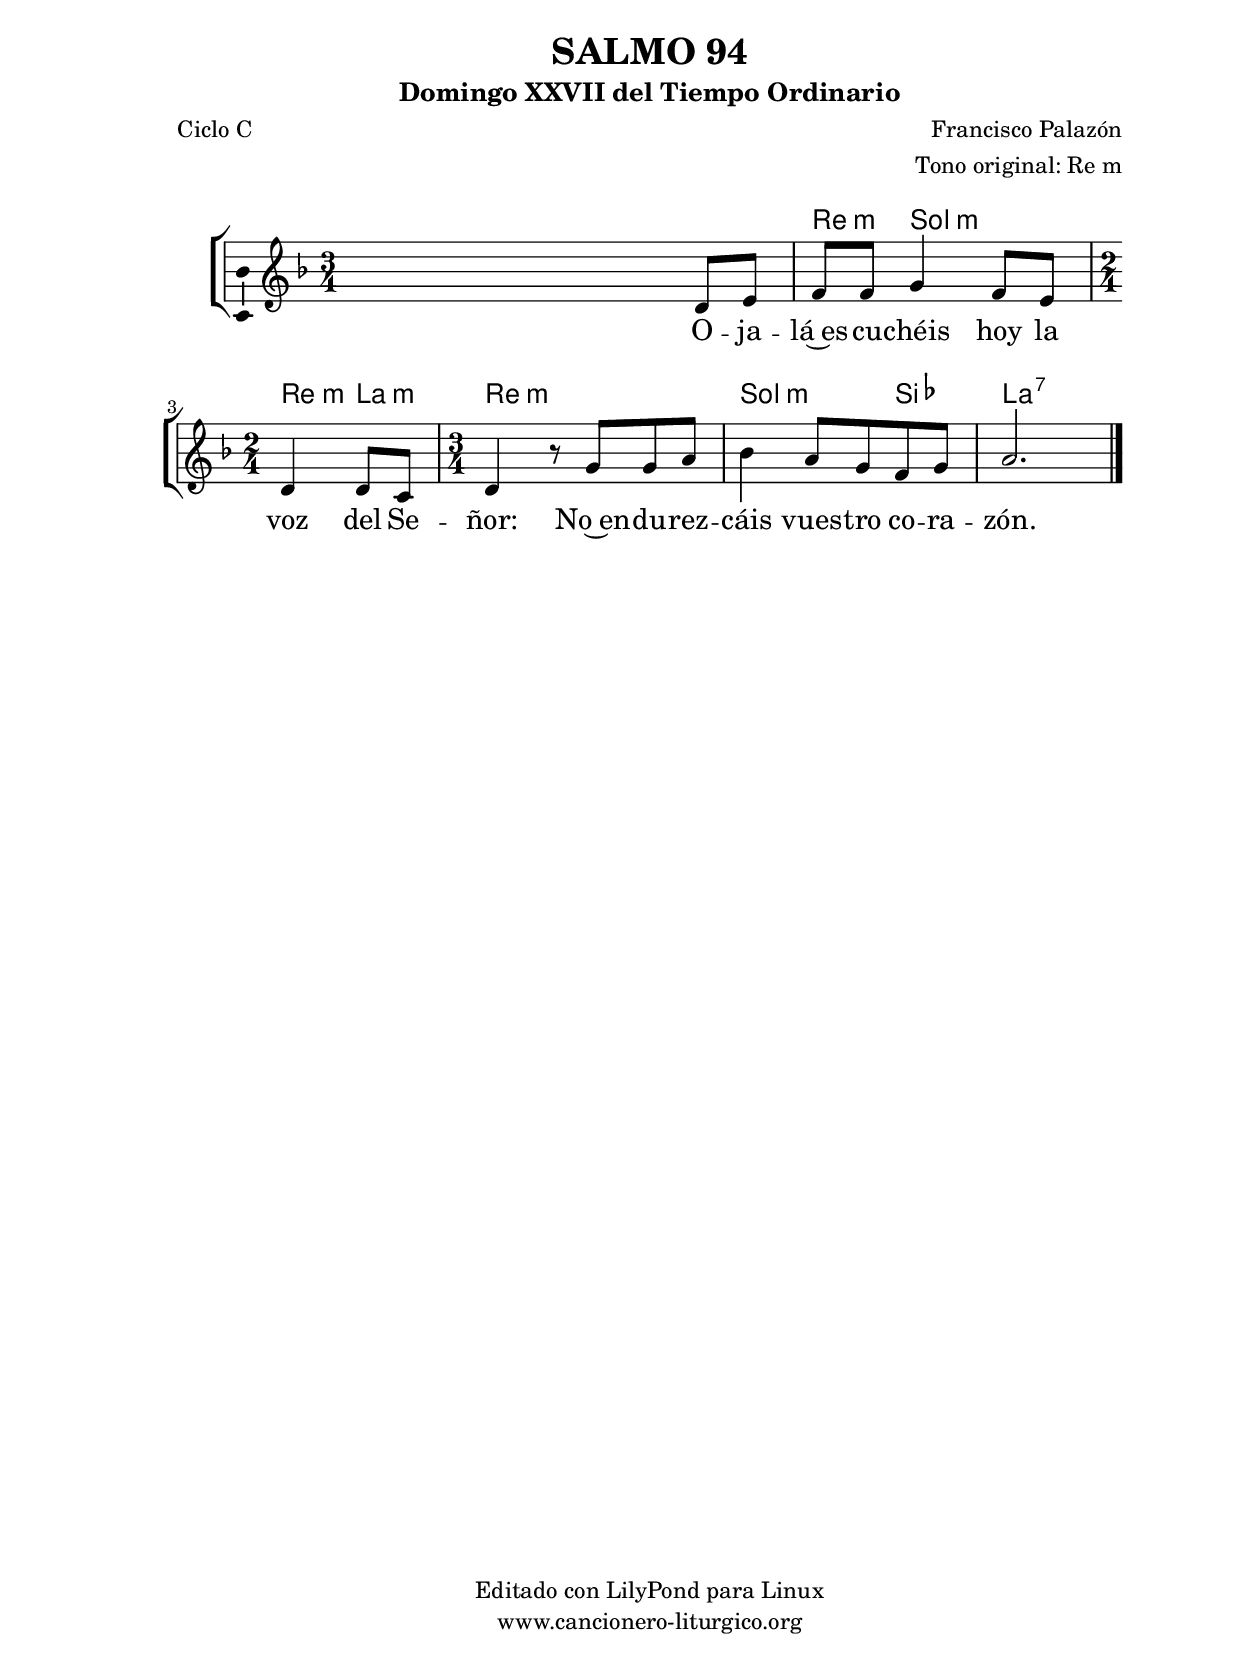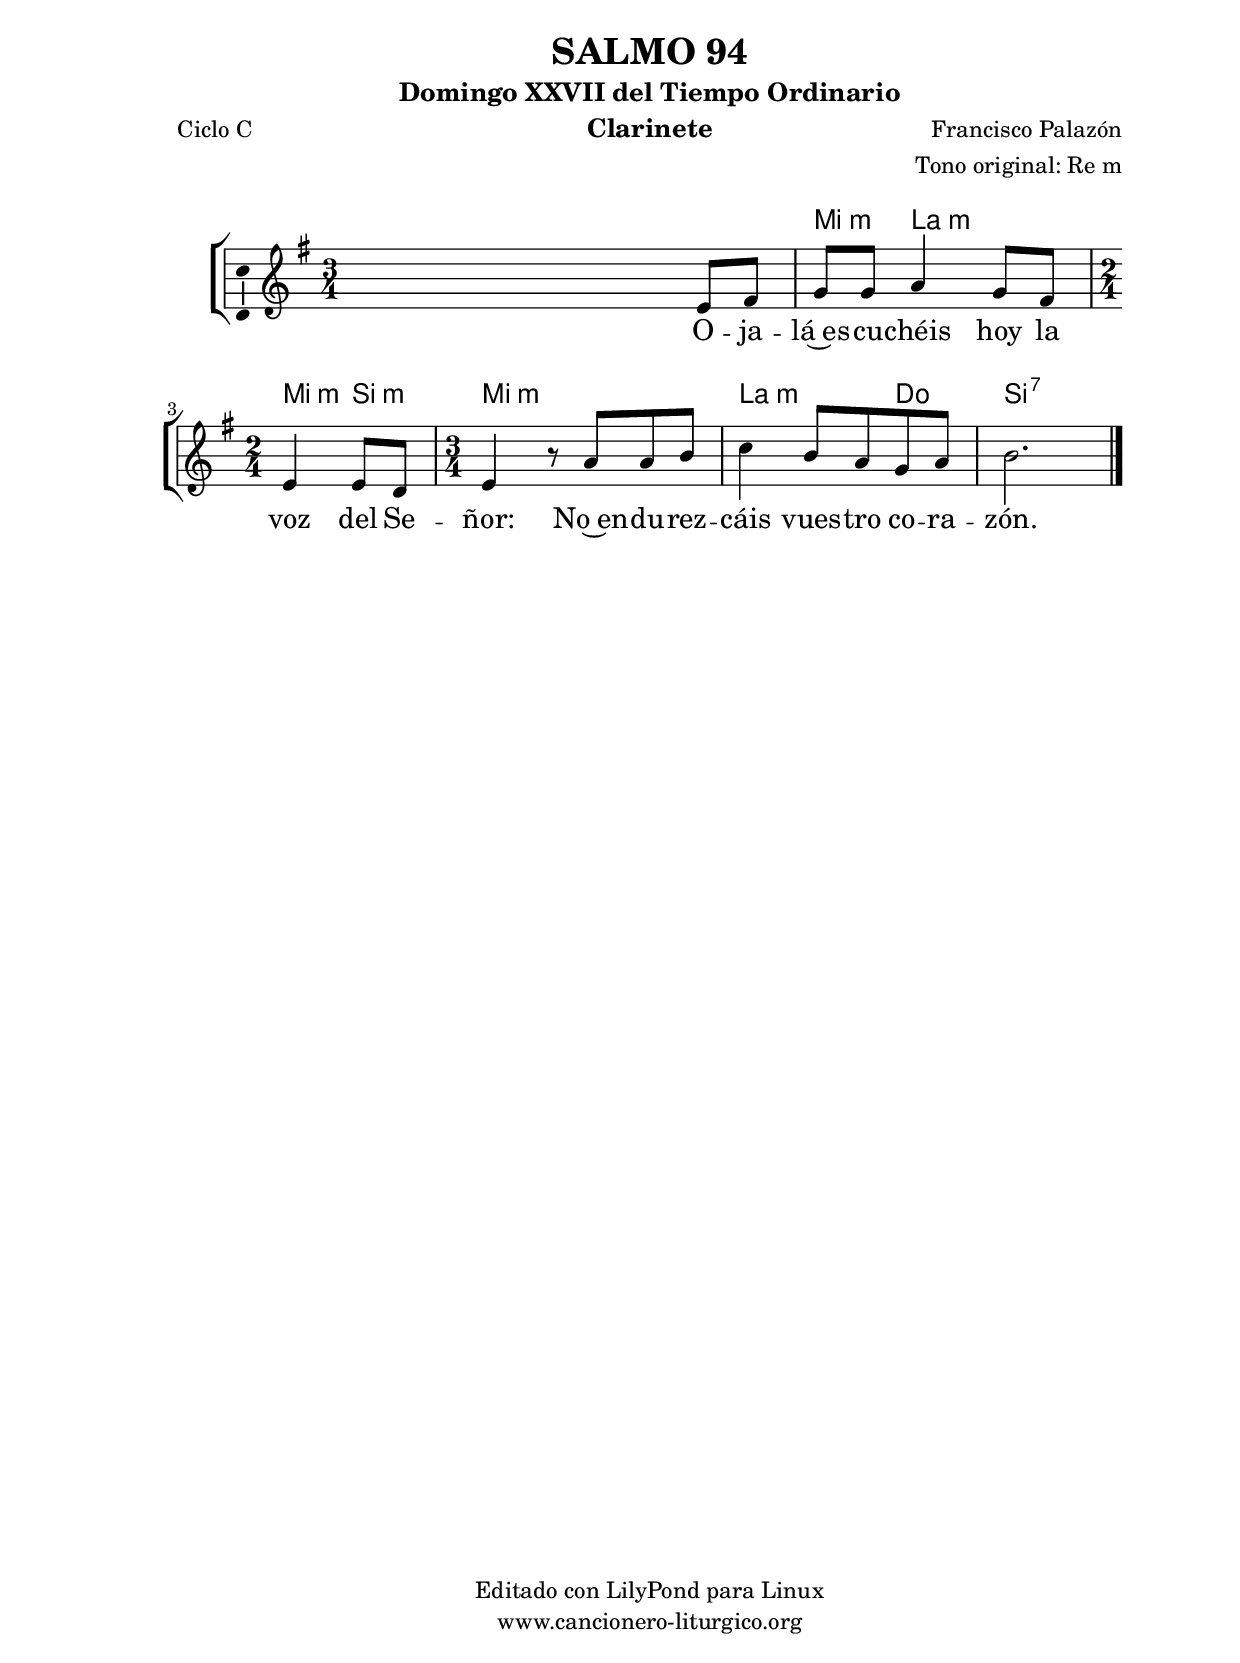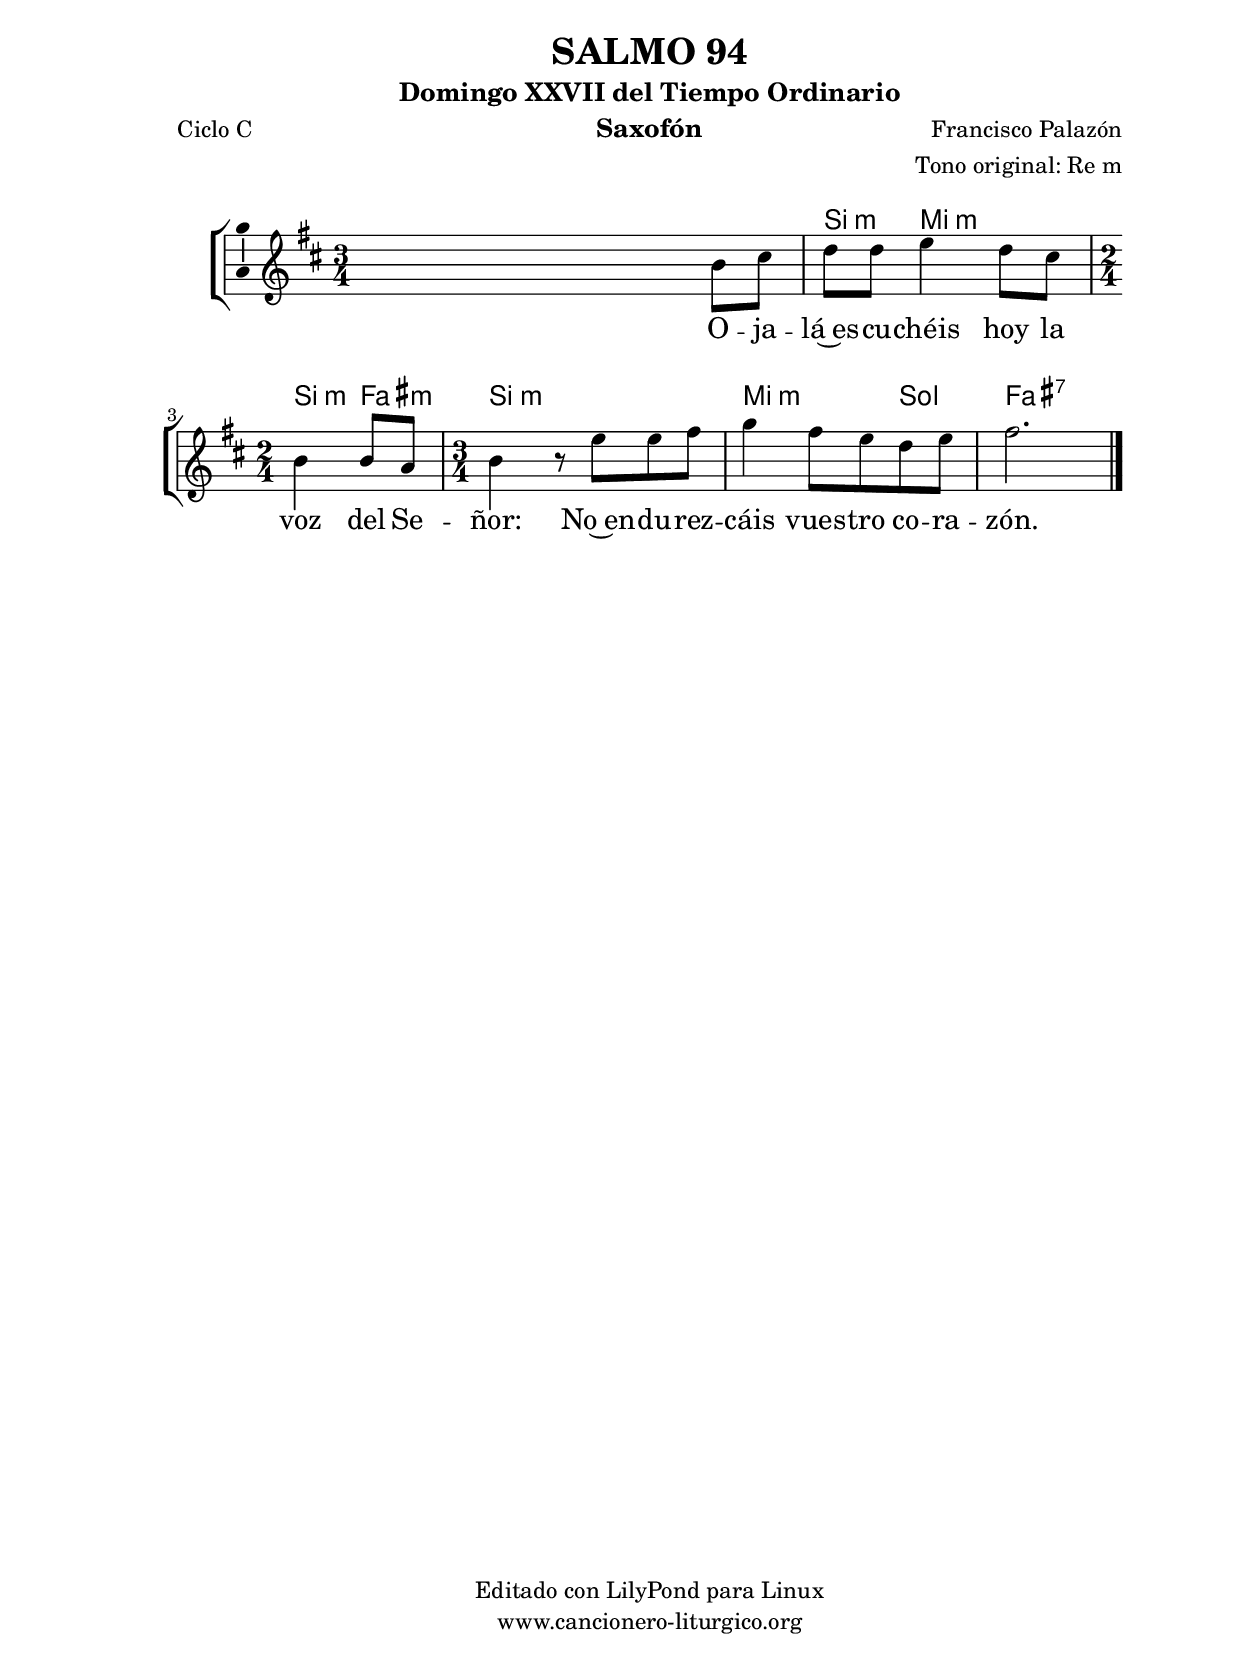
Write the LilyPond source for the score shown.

%
%para convertir .midi en .wav:
%timidity filename.midi -Ow -o finename.wav
%
%
%Para convertir de .wav a .mp3:
%lame -h -m j filename.wav
%
%
%para escuchar el midi:
%timidity nombrefichero.midi
%


%versión de lilypond para la que se ha escrito esta partitura:
\version "2.16.0"

	%Tamaño papel
	#(set-default-paper-size "a4")
	%Tamaño partitura
	#(set-global-staff-size 20)
	%No responde al pulsar sobre una nota
	#(ly:set-option 'point-and-click #f)

%parámetros del encabezamiento:
\header {
	title = "SALMO 94"
	subtitle = "Domingo XXVII del Tiempo Ordinario"
	composer = "Francisco Palazón"
	poet = "Ciclo C"
	meter = ""
	arranger = "Tono original: Re m"
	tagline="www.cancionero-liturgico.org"
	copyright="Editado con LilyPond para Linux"
	}

%parámetros asociados al papel:
\paper  {
	oddHeaderMarkup = \markup {\fill-line { \on-the-fly #not-first-page \fromproperty #'header:title \on-the-fly #not-first-page \fromproperty #'header:composer }}
	evenHeaderMarkup = \markup {\fill-line { \fromproperty #'header:composer \fromproperty #'header:title }}
	#(set-paper-size "a4")
	print-page-number = ##f
	first-page-number = 1
	print-first-page-number = ##f
%	head-separation = 3.0 \cm
	top-margin = 2.0 \cm
	bottom-margin = 0.5\cm
%%%	bottom-margin = -1.0\cm
	left-margin = 3.0 \cm
	line-width = 16.0 \cm 
	indent = 8\mm
	interscoreline = 2.\mm
	between-system-space = 15\mm
%	para que las partituras no llenen la hoja:
	ragged-bottom = ##t
%	idem para la última hoja:
	ragged-last-bottom = ##f
%	para que las partituras llenen el ancho del papel:
	ragged-last = ##f
	after-title-space = 2.5 \cm
%page-count=1
%system-count=8

	%Flexible Vertical Spacing
%	markup-markup-spacing =
%	#'((basic-distance . 15) (minimum-distance . 15) (padding . 3))
	markup-system-spacing =
	#'((basic-distance . 15) (minimum-distance . 15) (padding . 3))
	system-system-spacing =
	#'((basic-distance . 15) (minimum-distance . 15) (padding . 3))
	score-system-spacing =
	#'((basic-distance . 15) (minimum-distance . 15) (padding . 5))
%	top-system-spacing = % header
%	#'((basic-distance . 8) (minimum-distance . 0) (padding . 3))
%	top-markup-spacing =
%	#'((basic-distance . 20) (minimum-distance . 20) (padding . 3))
	last-bottom-spacing = % footer
	#'((basic-distance . 5) (minimum-distance . 5) (padding . 3))
%	score-markup-spacing =
%	#'((basic-distance . 16) (minimum-distance . 13) (padding . 3))

	}


%parámetros que afectan a toda la partitura:
global =  {
	%clave de sol (G):
	\clef G
	%armadura:
%	\transpose e f
	\key d \minor
	\tempo 4=100
	\set Score.tempoHideNote = ##t
	}


acordes = {
	\italianChords
	\chordmode {
%	\transpose e f
{

s2.
d4:m g2:m
d4:m a:m
d2.:m
g2:m bes4
a2.:7

	}
	}
}

melodia = 
%	\transpose e f
{
	\relative c'{

\time 3/4
s2 d8 e
f8 f g4 f8 e

\time 2/4
d4 d8 c

\time 3/4
d4 r8 g8 g a
bes4 a8 g f g
a2.

	\bar "|."
	}
	}


texto = \lyricmode {
O -- ja -- lá~es -- cu -- chéis hoy la voz del Se -- ñor: No~en -- du -- rez -- cáis vues -- tro co -- ra -- zón.
	}


acordesStaff = \context ChordNames = acordesStaff <<
	\set chordChanges = ##t
	\acordes
	>>


vozStaff = \context Voice = vozStaff
\with {\consists "Ambitus_engraver"}
<<
%	\set Staff.instrumentName = ""
%	\set Staff.shortInstrumentName = ""
%	\set Staff.midiInstrument = #"clarinet"
%	\set Staff.midiInstrument = #"cello"
%	\set Staff.midiInstrument = #"flute"
	\set Staff.midiInstrument = #"electric guitar (jazz)"
%	\set Staff.midiInstrument = #"english horn"
%	\set Staff.midiInstrument = #"violin"
%	\set Staff.midiInstrument = #"glockenspiel"
	\set Staff.midiMinimumVolume = #0.7
	\set Staff.midiMaximumVolume = #0.9
	\global
	\melodia
	>>


textoStaff = \context Lyrics = textoStaff <<
	\lyricsto vozStaff \texto
	>>

\book {
	\score {
		\context ChoirStaff {
			\override StaffGroup.SystemStartBracket #'collapse-height = #1
			\override Score.SystemStartBar #'collapse-height = #1
			<<
			\acordesStaff
			\vozStaff
			\textoStaff
			>>
			}
		\layout {
	    		\context {
				\Lyrics
				\override LyricText #'font-size = #2
				}
	   		 \context {
				\Score
				%fontSize = #3
				\override StaffSymbol #'staff-space = #(magstep +3)
				%\override Beam #'thickness = #0.55
				%\override SpacingSpanner #'spacing-increment = #1.0
				%\override Slur #'height-limit = #1.5
				}
			}
		}
	\score {
		\unfoldRepeats
		\context ChoirStaff {
			<<
			\acordesStaff
			\vozStaff
			>>
			}
		\midi {
	  		\context {
	  			\Score
				tempoWholesPerMinute = #(ly:make-moment 70 4)
				}
			}
		}
	}

%Partitura para clarinete
#(define output-suffix "C")
\book {
	\header{
		instrument = "Clarinete"
		}
	\score {
		\context ChoirStaff {
			\override StaffGroup.SystemStartBracket #'collapse-height = #1
			\override Score.SystemStartBar #'collapse-height = #1
\transpose c d
			<<
			\acordesStaff
			\vozStaff
			\textoStaff
			>>
			}
		\layout {
	    		\context {
				\Lyrics
				\override LyricText #'font-size = #2
				}
	   		 \context {
				\Score
				%fontSize = #3
				\override StaffSymbol #'staff-space = #(magstep +3)
				%\override Beam #'thickness = #0.55
				%\override SpacingSpanner #'spacing-increment = #1.0
				%\override Slur #'height-limit = #1.5
				}
			}
		}
	}

%Partitura para saxofón
#(define output-suffix "S")
\book {
	\header{
		instrument = "Saxofón"
		}
	\score {
		\context ChoirStaff {
			\override StaffGroup.SystemStartBracket #'collapse-height = #1
			\override Score.SystemStartBar #'collapse-height = #1
\transpose c a
			<<
			\acordesStaff
			\vozStaff
			\textoStaff
			>>
			}
		\layout {
	    		\context {
				\Lyrics
				\override LyricText #'font-size = #2
				}
	   		 \context {
				\Score
				%fontSize = #3
				\override StaffSymbol #'staff-space = #(magstep +3)
				%\override Beam #'thickness = #0.55
				%\override SpacingSpanner #'spacing-increment = #1.0
				%\override Slur #'height-limit = #1.5
				}
			}
		}
	}

